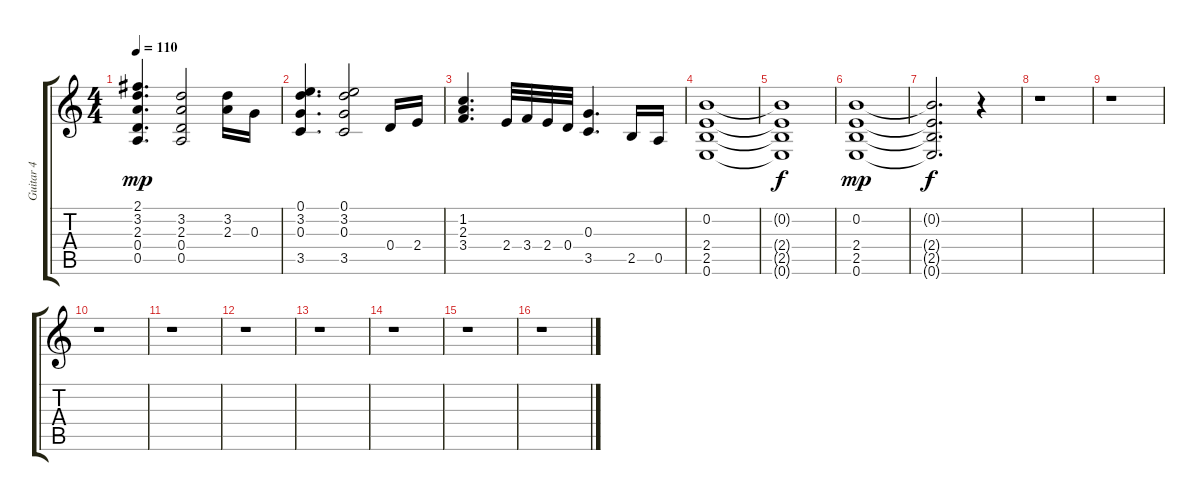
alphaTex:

\track ("Guitar 4" "Guitar 4") {instrument distortionguitar}
\staff {score tabs}
\tuning (E4 B3 G3 D3 A2 E2) {hide}
\ts (4 4)
\tempo 110
\clef g2
\ks c
(2.1 3.2 2.3 0.4 0.5).4{d dy mp} (3.2 2.3 0.4 0.5).2 (3.2 2.3).16 0.3.16 |
(0.1 3.2 0.3 3.5).4{d} (0.1 3.2 0.3 3.5).2 0.4.16 2.4.16 |
(1.2 2.3 3.4).4{d} 2.4.32 3.4.32 2.4.32 0.4.32 (0.3 3.5).4{d} 2.5.16 0.5.16 |
(0.2 2.4 2.5 0.6).1 |
(0.2{t} 2.4{t} 2.5{t} 0.6{t}).1{dy f} |
(0.2 2.4 2.5 0.6).1{dy mp} |
(0.2{t} 2.4{t} 2.5{t} 0.6{t}).2{d dy f} r.4 |
r.1 |
r.1 |
r.1 |
r.1 |
r.1 |
r.1 |
r.1 |
r.1 |
r.1
